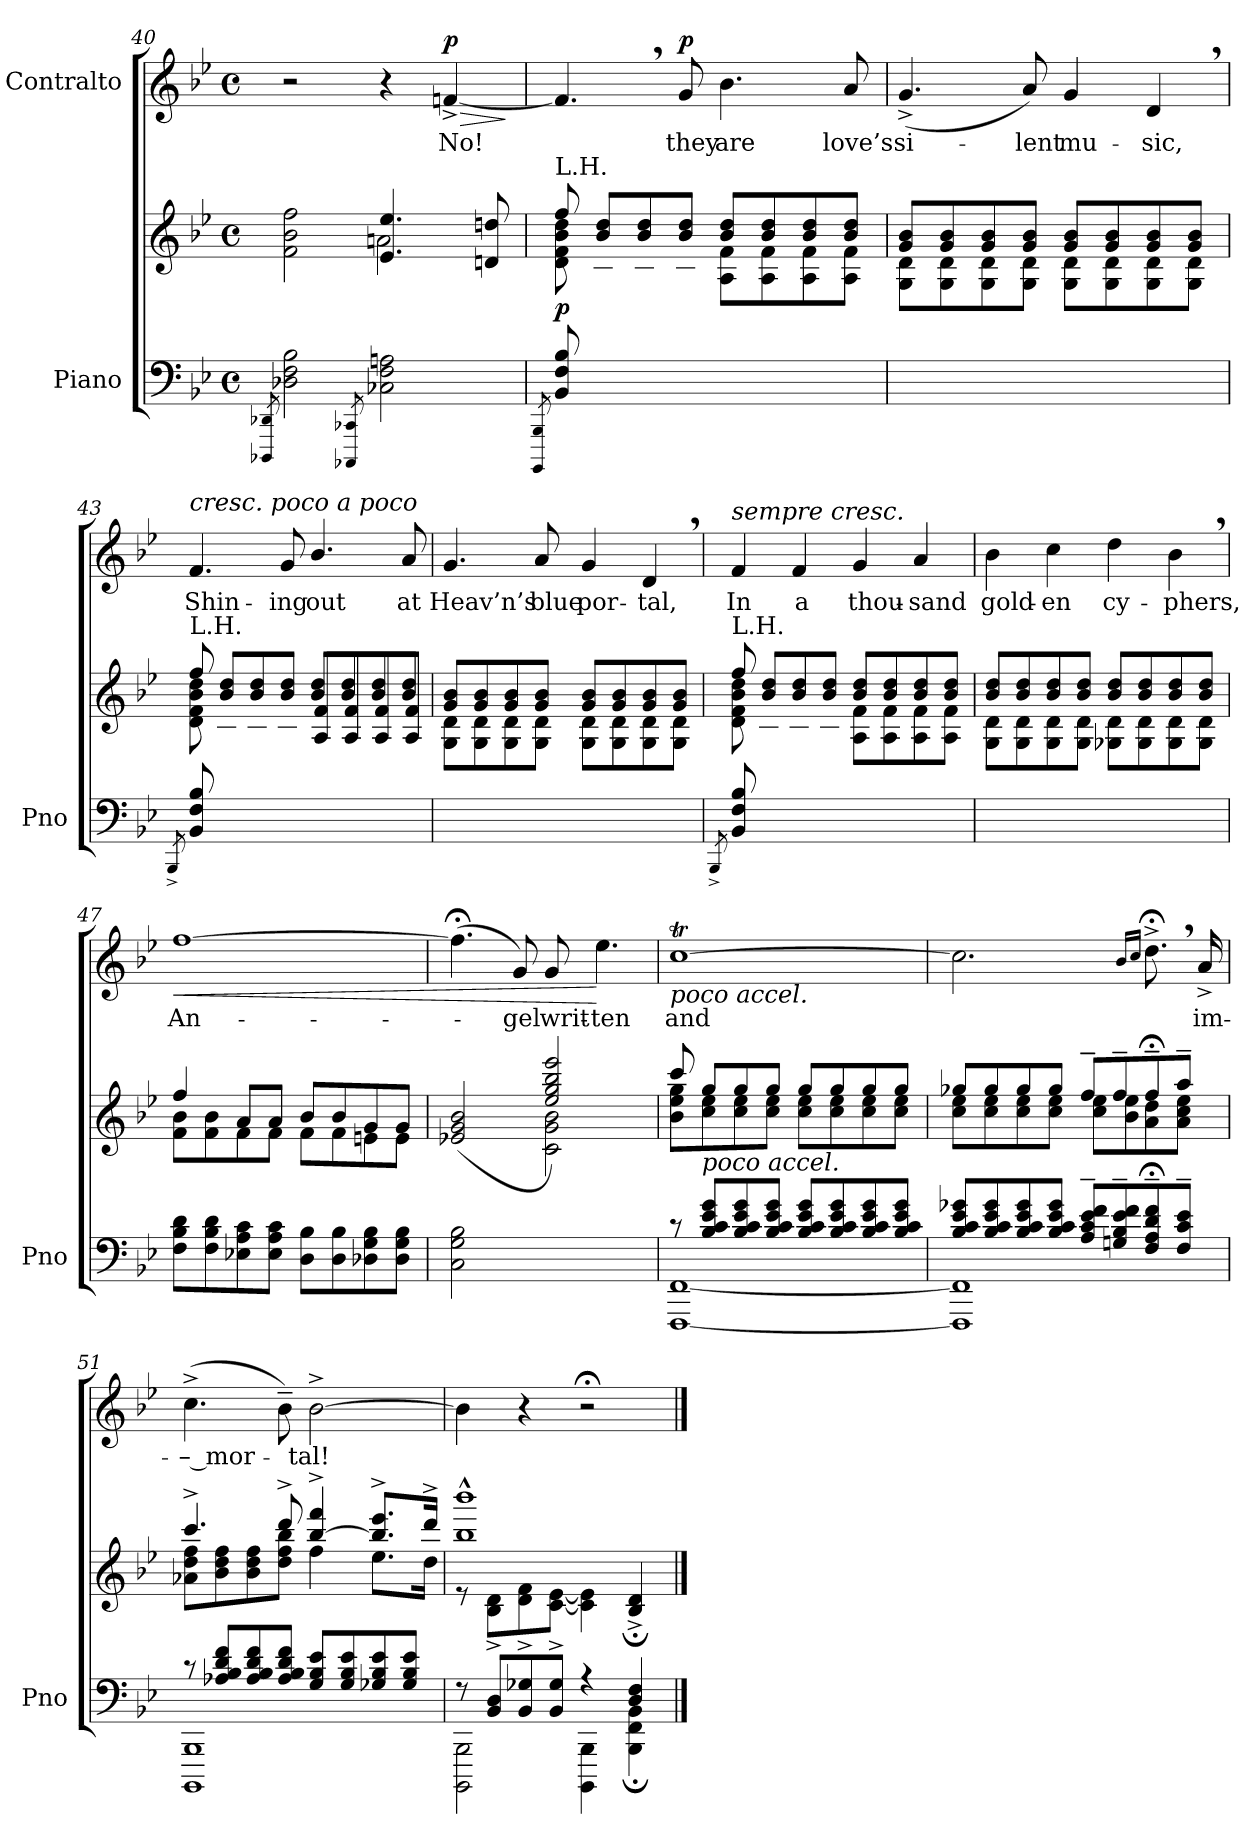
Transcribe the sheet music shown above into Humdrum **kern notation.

**kern	**kern	**dynam	**kern	**text	**dynam
*part2	*part2	*part2	*part1	*part1	*part1
*staff3	*staff2	*staff2/3	*staff1	*staff1	*staff1
*I"Piano	*	*	*I"Contralto	*	*
*I'Pno	*	*	*	*	*
*clefF4	*clefG2	*	*clefG2	*	*
*k[b-e-]	*k[b-e-]	*	*k[b-e-]	*	*
*M4/4	*M4/4	*	*M4/4	*	*
*met(c)	*met(c)	*	*met(c)	*	*
=40	=40	=40	=40	=40	=40
8qDDD-X/ 8qDD-X/	.	.	.	.	.
*	*^	*	*	*	*
2D-X\ 2F\ 2B-\	2f\ 2b-\ 2ff\	2ryy	.	2r	.	.
8qCCC-X/ 8qCC-X/	.	.	.	.	.	.
2C-X\ 2F\ 2An\	4.e-/ 4.ee-/	2an\	.	4r	.	.
!	!	!	!	!	!LO:LY:b	!LO:HP:b
!	!	!	!	!	!	!LO:DY:n=1:a
.	.	.	.	[4fn^>/	No!	> p
!	!	!	!LO:DY:b	!	!	!
!	!	!	!LO:DY:n=1:b	!	!	!
.	8dn/ 8ddn/	.	other-dynamics p	.	.	.
*	*v	*v	*	*	*	*
.	.	.	.	.	]
!!LO:LB:g=z
=41	=41	=41	=41	=41	=41
8qBBBB-/ 8qBBB-/	.	.	.	.	.
*	*^	*	*	*	*
*	*	*^	*	*	*	*
!	!LO:TX:a:t=L.H.	!	!	!	!	!	!
!	!	!	!	!LO:DY:b	!	!	!
8BB-/ 8F/ 8B-/L	8d\ 8f\ 8b-\ 8dd\	8ff/	8ryy	p	4.f,/]	.	.
2..ryy	8b-/ 8dd/L	8ryy	8B-\ 8f\	.	.	.	.
.	8b-/ 8dd/	4ryy	8B-\ 8f\	.	.	.	.
!	!	!	!	!	!	!LO:LY:b	!LO:DY:a
.	8b-/ 8dd/J	.	8B-\ 8f\J	.	8g/	they	p
!	!	!	!	!	!	!LO:LY:b	!
.	8b-/ 8dd/L	2ryy	8A\ 8f\L	.	4.b-\	are	.
.	8b-/ 8dd/	.	8A\ 8f\	.	.	.	.
.	8b-/ 8dd/	.	8A\ 8f\	.	.	.	.
!	!	!	!	!	!	!LO:LY:b	!
.	8b-/ 8dd/J	.	8A\ 8f\J	.	8a/	love’s	.
=42	=42	=42	=42	=42	=42	=42	=42
!	!	!	!	!	!	!LO:LY:b	!
*	*	*v	*v	*	*	*	*
1ryy	8g/ 8b-/L	8G\ 8d\L	.	(4.g^>/	si-	.
.	8g/ 8b-/	8G\ 8d\	.	.	.	.
.	8g/ 8b-/	8G\ 8d\	.	.	.	.
!	!	!	!	!	!LO:LY:b	!
.	8g/ 8b-/J	8G\ 8d\J	.	8a/)	-lent	.
!	!	!	!	!	!LO:LY:b	!
.	8g/ 8b-/L	8G\ 8d\L	.	4g/	mu-	.
.	8g/ 8b-/	8G\ 8d\	.	.	.	.
!	!	!	!	!	!LO:LY:b	!
.	8g/ 8b-/	8G\ 8d\	.	4d,/	-sic,	.
.	8g/ 8b-/J	8G\ 8d\J	.	.	.	.
*	*v	*v	*	*	*	*
!!LO:LB:g=z
=43	=43	=43	=43	=43	=43
8qBBB-^/	.	.	.	.	.
*	*^	*	*	*	*
*	*	*^	*	*	*	*
!	!	!	!	!	!LO:TX:a:i:t=cresc. poco a poco	!	!
!	!LO:TX:a:t=L.H.	!	!	!	!	!	!
!	!	!	!	!	!	!LO:LY:b	!
8BB-/ 8F/ 8B-/L	8d\ 8f\ 8b-\ 8dd\	8ff/	8ryy	.	4.f/	Shin-	.
2..ryy	8b-/ 8dd/L	8ryy	8B-\ 8f\	.	.	.	.
.	8b-/ 8dd/	4ryy	8B-\ 8f\	.	.	.	.
!	!	!	!	!	!	!LO:LY:b	!
.	8b-/ 8dd/J	.	8B-\ 8f\J	.	8g/	-ing	.
!	!	!	!	!	!	!LO:LY:b	!
.	8b-/ 8dd/L	2ryy	8A/ 8f/L	.	4.b-/	out	.
.	8b-/ 8dd/	.	8A/ 8f/	.	.	.	.
.	8b-/ 8dd/	.	8A/ 8f/	.	.	.	.
!	!	!	!	!	!	!LO:LY:b	!
.	8b-/ 8dd/J	.	8A/ 8f/J	.	8a/	at	.
=44	=44	=44	=44	=44	=44	=44	=44
!	!	!	!	!	!	!LO:LY:b	!
*	*	*v	*v	*	*	*	*
1ryy	8g/ 8b-/L	8G\ 8d\L	.	4.g/	Heav’n’s	.
.	8g/ 8b-/	8G\ 8d\	.	.	.	.
.	8g/ 8b-/	8G\ 8d\	.	.	.	.
!	!	!	!	!	!LO:LY:b	!
.	8g/ 8b-/J	8G\ 8d\J	.	8a/	blue	.
!	!	!	!	!	!LO:LY:b	!
.	8g/ 8b-/L	8G\ 8d\L	.	4g/	por-	.
.	8g/ 8b-/	8G\ 8d\	.	.	.	.
!	!	!	!	!	!LO:LY:b	!
.	8g/ 8b-/	8G\ 8d\	.	4d,/	-tal,	.
.	8g/ 8b-/J	8G\ 8d\J	.	.	.	.
*	*v	*v	*	*	*	*
!!LO:PB:g=z
=45	=45	=45	=45	=45	=45
8qBBB-^/	.	.	.	.	.
*	*^	*	*	*	*
*	*	*^	*	*	*	*
!	!	!	!	!	!LO:TX:a:i:t=sempre cresc.	!	!
!	!LO:TX:a:t=L.H.	!	!	!	!	!	!
!	!	!	!	!	!	!LO:LY:b	!
8BB-/ 8F/ 8B-/L	8d\ 8f\ 8b-\ 8dd\	8ff/	8ryy	.	4f/	In	.
2..ryy	8b-/ 8dd/L	8ryy	8B-\ 8f\	.	.	.	.
!	!	!	!	!	!	!LO:LY:b	!
.	8b-/ 8dd/	4ryy	8B-\ 8f\	.	4f/	a	.
.	8b-/ 8dd/J	.	8B-\ 8f\J	.	.	.	.
!	!	!	!	!	!	!LO:LY:b	!
.	8b-/ 8dd/L	2ryy	8A\ 8f\L	.	4g/	thou-	.
.	8b-/ 8dd/	.	8A\ 8f\	.	.	.	.
!	!	!	!	!	!	!LO:LY:b	!
.	8b-/ 8dd/	.	8A\ 8f\	.	4a/	-sand	.
.	8b-/ 8dd/J	.	8A\ 8f\J	.	.	.	.
=46	=46	=46	=46	=46	=46	=46	=46
!	!	!	!	!	!	!LO:LY:b	!
*	*	*v	*v	*	*	*	*
1ryy	8b-/ 8dd/L	8G\ 8d\L	.	4b-\	gold-	.
.	8b-/ 8dd/	8G\ 8d\	.	.	.	.
!	!	!	!	!	!LO:LY:b	!
.	8b-/ 8dd/	8G\ 8d\	.	4cc\	-en	.
.	8b-/ 8dd/J	8G\ 8d\J	.	.	.	.
!	!	!	!	!	!LO:LY:b	!
.	8b-/ 8dd/L	8G-X\ 8d\L	.	4dd\	cy-	.
.	8b-/ 8dd/	8G-\ 8d\	.	.	.	.
!	!	!	!	!	!LO:LY:b	!
.	8b-/ 8dd/	8G-\ 8d\	.	4b-,\	-phers,	.
.	8b-/ 8dd/J	8G-\ 8d\J	.	.	.	.
!!LO:LB:g=z
=47	=47	=47	=47	=47	=47	=47
!	!	!	!	!	!LO:LY:b	!LO:HP:b
8F\ 8B-\ 8d\L	4ff/	8f\ 8b-\L	.	[1ff	An-	<
8F\ 8B-\ 8d\	.	8f\ 8b-\	.	.	.	.
8E-X\ 8A\ 8c\	8a/L	8f\	.	.	.	.
8E-\ 8A\ 8c\J	8a/J	8f\J	.	.	.	.
8D\ 8B-\L	8b-/L	8f\L	.	.	.	.
8D\ 8B-\	8b-/	8f\	.	.	.	.
8D-X\ 8G\ 8B-\	8g/	8en\	.	.	.	.
8D-\ 8G\ 8B-\J	8g/J	8e\J	.	.	.	.
=48	=48	=48	=48	=48	=48	=48
(<2C\ 2G\ 2B-\	(>2e-X/ 2g/ 2b-/	2ryy	.	(4.ff;<\]	.	.
!	!	!	!	!	!LO:LY:b	!
.	.	.	.	8g/)	-gel	.
!	!	!	!	!	!LO:LY:b	!
2ryy	2ee-/ 2gg/ 2bb-/ 2eee-/)	2c\ 2g\ 2b-\)	.	8g/	writ-	.
!	!	!	!	!	!LO:LY:b	!
.	.	.	.	4.ee-\	-ten	[
!!LO:LB:g=z
=49	=49	=49	=49	=49	=49	=49
*^	*	*	*	*	*	*
!	!	!	!	!	!LO:TX:b:i:t=poco accel.	!	!
!	!	!	!	!	!	!LO:LY:b	!
8r	[1FFF [1FF	8ccc/	8b-\ 8ee-\ 8gg\L	.	[1ccT	and	.
!	!	!LO:TX:b:i:t=poco accel.	!	!	!	!	!
8B-/ 8c/ 8e-/ 8g/L	.	8gg/L	8cc\ 8ee-\	.	.	.	.
8B-/ 8c/ 8e-/ 8g/	.	8gg/	8cc\ 8ee-\	.	.	.	.
8B-/ 8c/ 8e-/ 8g/J	.	8gg/J	8cc\ 8ee-\J	.	.	.	.
8B-/ 8c/ 8e-/ 8g/L	.	8gg/L	8cc\ 8ee-\L	.	.	.	.
8B-/ 8c/ 8e-/ 8g/	.	8gg/	8cc\ 8ee-\	.	.	.	.
8B-/ 8c/ 8e-/ 8g/	.	8gg/	8cc\ 8ee-\	.	.	.	.
8B-/ 8c/ 8e-/ 8g/J	.	8gg/J	8cc\ 8ee-\J	.	.	.	.
=50	=50	=50	=50	=50	=50	=50	=50
8B-/ 8c/ 8e-/ 8g-X/L	1FFF] 1FF]	8gg-X/L	8cc\ 8ee-\L	.	2.ccTTT\]	.	.
8B-/ 8c/ 8e-/ 8g-/	.	8gg-/	8cc\ 8ee-\	.	.	.	.
8B-/ 8c/ 8e-/ 8g-/	.	8gg-/	8cc\ 8ee-\	.	.	.	.
8B-/ 8c/ 8e-/ 8g-/J	.	8gg-/J	8cc\ 8ee-\J	.	.	.	.
8A/~< 8c/~< 8e-/~< 8f/~<L	.	8ff~/L	8cc\ 8ee-\L	.	.	.	.
8Gn/~< 8B-/~< 8e-/~< 8f/~<	.	8ff~/	8b-\ 8ee-\	.	.	.	.
.	.	.	.	.	16qb-/LL	.	.
.	.	.	.	.	16qcc/JJ	.	.
8F/;~< 8A/;~< 8d/;~< 8f/;~<	.	8ff;<~/	8a\ 8dd\	.	8.dd;<^,\	.	.
8F/~< 8c/~< 8e-/~<J	.	8aa~/J	8a\ 8cc\ 8ee-\J	.	.	.	.
!	!	!	!	!	!	!LO:LY:b	!
.	.	.	.	.	16a^>/	im-	.
!!LO:LB:g=z
=51	=51	=51	=51	=51	=51	=51	=51
!	!	!	!	!	!	!LO:LY:b	!
8r	1BBBB- 1BBB-	4.ccc^/	8a-X\ 8dd\ 8ff\L	.	(4.cc^\	-– mor-	.
8A-X/ 8B-/ 8d/ 8f/L	.	.	8b-\ 8dd\ 8ff\	.	.	.	.
8A-/ 8B-/ 8d/ 8f/	.	.	8b-\ 8dd\ 8ff\	.	.	.	.
8A-/ 8B-/ 8d/ 8f/J	.	8ddd^/	8dd\ 8ff\ 8bb-\J	.	8b-~\)	.	.
!	!	!	!	!	!	!LO:LY:b	!
8G/ 8B-/ 8e-/L	.	[4bb-/^ 4fff/^	4ff\	.	[2b-^\	-tal!	.
8G/ 8B-/ 8e-/	.	.	.	.	.	.	.
8G-X/ 8B-/ 8e-/	.	8.bb-/]^ 8.eee-/^L	8.ee-\L	.	.	.	.
8G-/ 8B-/ 8e-/J	.	.	.	.	.	.	.
.	.	16ddd^/Jk	16dd\Jk	.	.	.	.
=52	=52	=52	=52	=52	=52	=52	=52
8r	2BBBB-\ 2BBB-\	1bb-^^ 1bbb-^^	8r	.	4b-\]	.	.
8BB-/^ 8D/^L	.	.	8B-\ 8d\L	.	.	.	.
8BB-/^ 8G-X/^	.	.	8d\ 8f\	.	4r	.	.
8BB-/^ 8G-/^J	.	.	[8c\ [>8e-\J	.	.	.	.
4r	4BBBB-\ 4BBB-\	.	4c\] 4e-\]	.	2r;<	.	.
4D/ 4F/	4BBB-\; 4FF\; 4BB-\;	.	4B-/;<^ 4d/;<^	.	.	.	.
*v	*v	*	*	*	*	*	*
*	*v	*v	*	*	*	*
==	==	==	==	==	==
*-	*-	*-	*-	*-	*-
